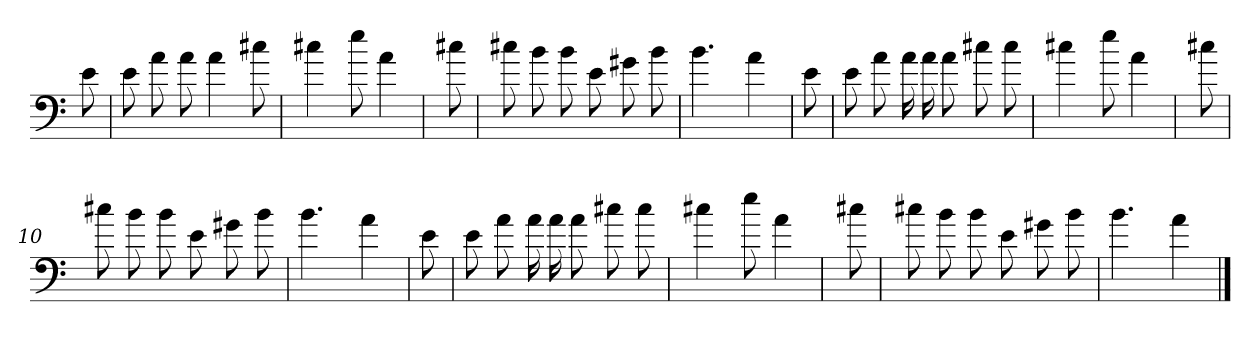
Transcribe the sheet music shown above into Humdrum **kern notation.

**kern
*part1
*staff1
*clefF4
*k[]
=
8e
=1
8e
8a
8a
4a
8cc#X
=2
4cc#X
8ee
4a
=3
8cc#X
=4
8cc#X
8b
8b
8e
8g#X
8b
=5
4.b
4a
=6
8e
=7
8e
8a
16a
16a
8a
8cc#X
8cc#
=8
4cc#X
8ee
4a
=9
8cc#X
=10
8cc#X
8b
8b
8e
8g#X
8b
=11
4.b
4a
=12
8e
=13
8e
8a
16a
16a
8a
8cc#X
8cc#
=14
4cc#X
8ee
4a
=15
8cc#X
=16
8cc#X
8b
8b
8e
8g#X
8b
=17
4.b
4a
==
*-
